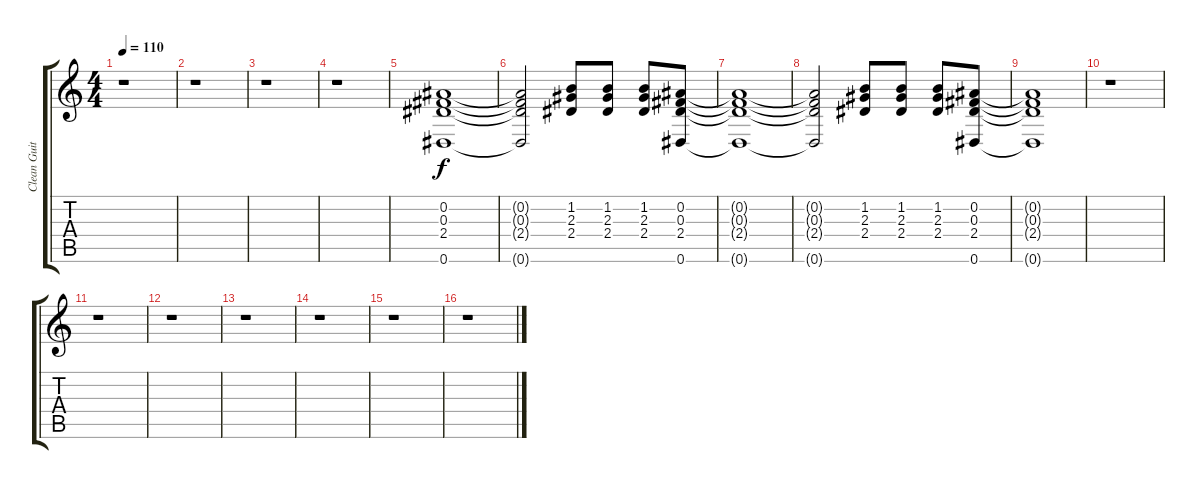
\track ("Clean Guitar" "Clean Guit") {instrument electricguitarclean}
\staff {score tabs}
\tuning (Eb4 Bb3 Gb3 Db3 Ab2 Eb2) {hide}
\ts (4 4)
\tempo 110
\clef g2
\ks c
r.1{dy f instrument electricguitarclean} |
r.1 |
r.1 |
r.1 |
(0.2 0.3 2.4 0.6).1 |
(0.2{t} 0.3{t} 2.4{t} 0.6{t}).2 (1.2 2.3 2.4).8 (1.2 2.3 2.4).8 (1.2 2.3 2.4).8 (0.2 0.3 2.4 0.6).8 |
(0.2{t} 0.3{t} 2.4{t} 0.6{t}).1 |
(0.2{t} 0.3{t} 2.4{t} 0.6{t}).2 (1.2 2.3 2.4).8 (1.2 2.3 2.4).8 (1.2 2.3 2.4).8 (0.2 0.3 2.4 0.6).8 |
(0.2{t} 0.3{t} 2.4{t} 0.6{t}).1 |
r.1 |
r.1 |
r.1 |
r.1 |
r.1 |
r.1 |
r.1
